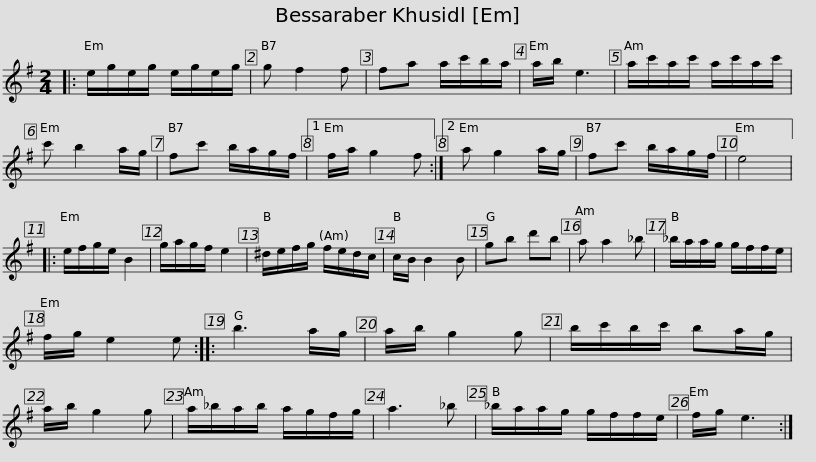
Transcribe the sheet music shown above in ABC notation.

X:1
L:1/8
M:2/4
I:linebreak $
K:Emin
V:1 treble
V:1
|: e/g/e/g/ e/g/e/g/ | g f2 f | fa a/c'/b/a/ | a/b/ e3 | a/c'/a/c'/ a/c'/a/c'/ | %5
 c' b2 a/g/ |$ fc' b/a/g/f/ |1 f/a/ g2 f :|2 a g2 a/g/ | fc' b/a/g/f/ | %10
 e4 |: e/f/g/e/ B2 | g/a/g/f/ e2 | ^d/e/f/g/ f/e/d/c/ |$ c/B/ B2 B | %15
 gb d'b | a a2 _b | _b/a/a/g/ g/f/f/e/ | f/g/ e2 e :: b3 a/g/ | %20
 a/b/ g2 g | b/c'/b/c'/ ba/g/ |$ a/b/ g2 g | a/_b/a/b/ a/g/f/g/ | a3 _b | %25
 _b/a/a/g/ g/f/f/e/ | f/g/ e3 :| %27
